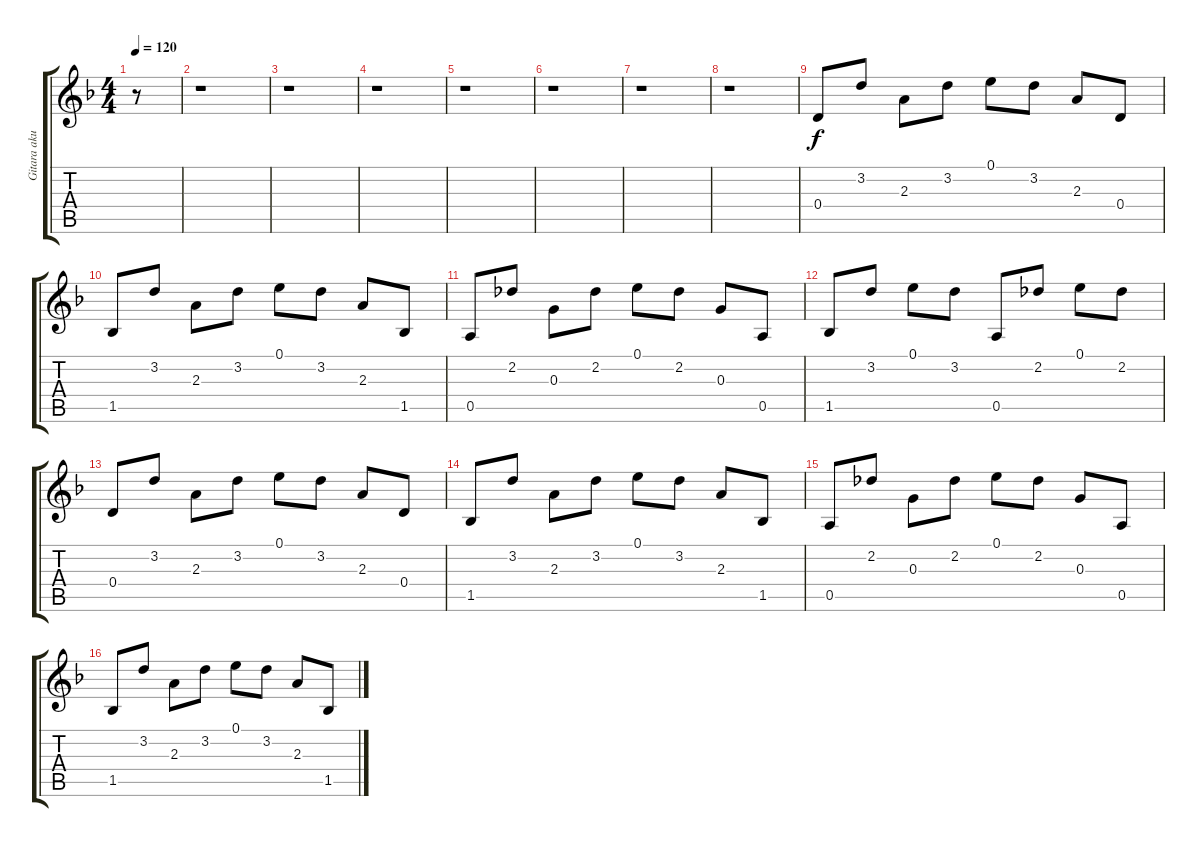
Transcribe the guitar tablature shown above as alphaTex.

\track ("Gitara akustyczna - K. Myszkowski" "Gitara aku") {instrument acousticguitarsteel}
\staff {score tabs}
\tuning (E4 B3 G3 D3 A2 E2) {hide}
\ts (4 4)
\tempo 120
\clef g2
\ks f
r.8{dy f instrument acousticguitarsteel} |
r.1 |
r.1 |
r.1 |
r.1 |
r.1 |
r.1 |
r.1 |
0.4.8 3.2.8 2.3.8 3.2.8 0.1.8 3.2.8 2.3.8 0.4.8 |
1.5.8 3.2.8 2.3.8 3.2.8 0.1.8 3.2.8 2.3.8 1.5.8 |
0.5.8 2.2.8 0.3.8 2.2.8 0.1.8 2.2.8 0.3.8 0.5.8 |
1.5.8 3.2.8 0.1.8 3.2.8 0.5.8 2.2.8 0.1.8 2.2.8 |
0.4.8 3.2.8 2.3.8 3.2.8 0.1.8 3.2.8 2.3.8 0.4.8 |
1.5.8 3.2.8 2.3.8 3.2.8 0.1.8 3.2.8 2.3.8 1.5.8 |
0.5.8 2.2.8 0.3.8 2.2.8 0.1.8 2.2.8 0.3.8 0.5.8 |
1.5.8 3.2.8 2.3.8 3.2.8 0.1.8 3.2.8 2.3.8 1.5.8
